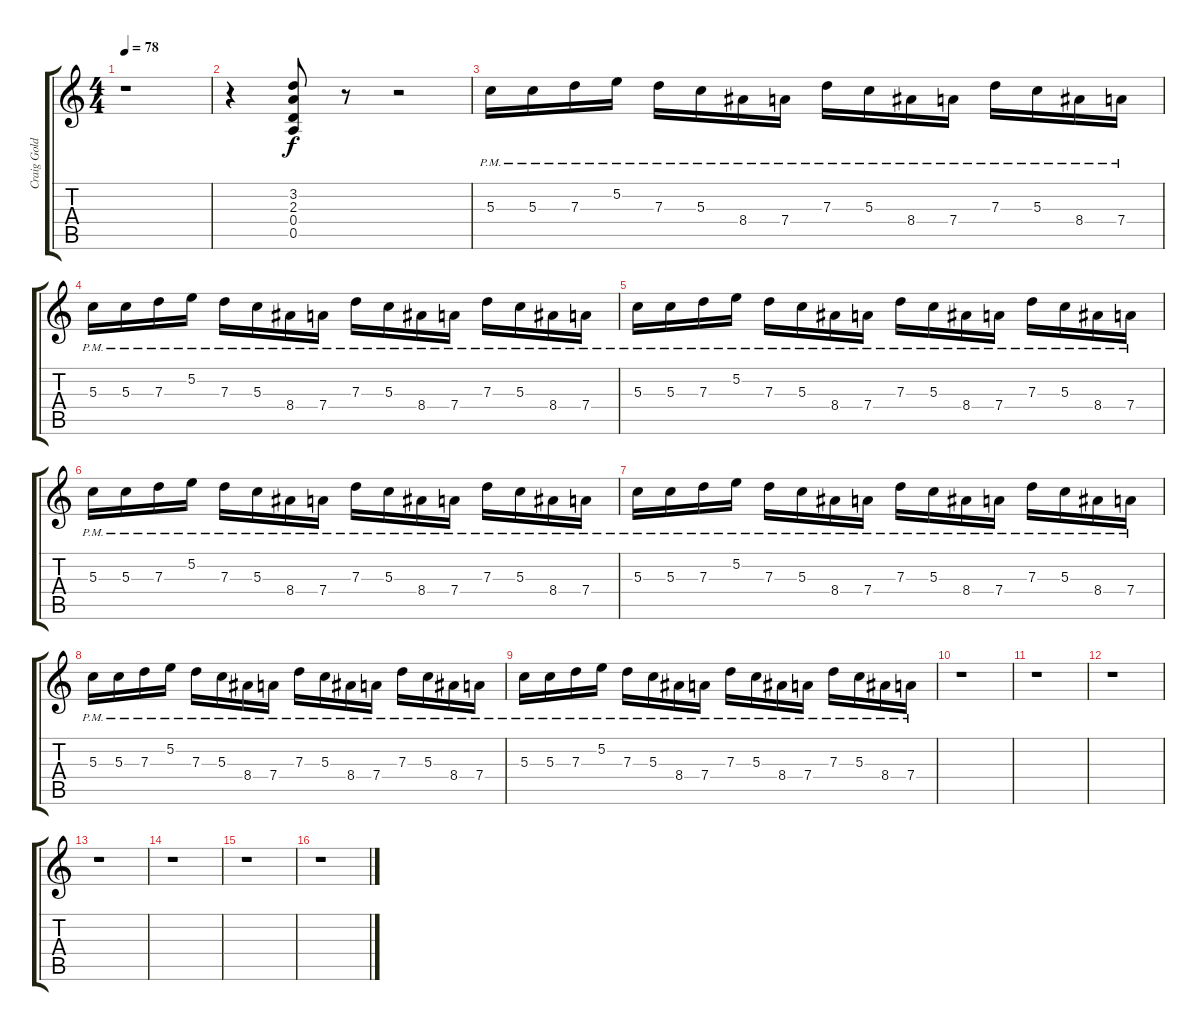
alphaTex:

\track ("Craig Goldy II" "Craig Gold") {instrument distortionguitar}
\staff {score tabs}
\tuning (E4 B3 G3 D3 A2 E2) {hide}
\ts (4 4)
\tempo 78
\clef g2
\ks c
r.1{dy f} |
r.4 (3.2 2.3 0.4 0.5).8 r.8 r.2 |
5.3{pm}.16 5.3{pm}.16 7.3{pm}.16 5.2{pm}.16 7.3{pm}.16 5.3{pm}.16 8.4{pm}.16 7.4{pm}.16 7.3{pm}.16 5.3{pm}.16 8.4{pm}.16 7.4{pm}.16 7.3{pm}.16 5.3{pm}.16 8.4{pm}.16 7.4{pm}.16 |
5.3{pm}.16 5.3{pm}.16 7.3{pm}.16 5.2{pm}.16 7.3{pm}.16 5.3{pm}.16 8.4{pm}.16 7.4{pm}.16 7.3{pm}.16 5.3{pm}.16 8.4{pm}.16 7.4{pm}.16 7.3{pm}.16 5.3{pm}.16 8.4{pm}.16 7.4{pm}.16 |
5.3{pm}.16 5.3{pm}.16 7.3{pm}.16 5.2{pm}.16 7.3{pm}.16 5.3{pm}.16 8.4{pm}.16 7.4{pm}.16 7.3{pm}.16 5.3{pm}.16 8.4{pm}.16 7.4{pm}.16 7.3{pm}.16 5.3{pm}.16 8.4{pm}.16 7.4{pm}.16 |
5.3{pm}.16 5.3{pm}.16 7.3{pm}.16 5.2{pm}.16 7.3{pm}.16 5.3{pm}.16 8.4{pm}.16 7.4{pm}.16 7.3{pm}.16 5.3{pm}.16 8.4{pm}.16 7.4{pm}.16 7.3{pm}.16 5.3{pm}.16 8.4{pm}.16 7.4{pm}.16 |
5.3{pm}.16 5.3{pm}.16 7.3{pm}.16 5.2{pm}.16 7.3{pm}.16 5.3{pm}.16 8.4{pm}.16 7.4{pm}.16 7.3{pm}.16 5.3{pm}.16 8.4{pm}.16 7.4{pm}.16 7.3{pm}.16 5.3{pm}.16 8.4{pm}.16 7.4{pm}.16 |
5.3{pm}.16 5.3{pm}.16 7.3{pm}.16 5.2{pm}.16 7.3{pm}.16 5.3{pm}.16 8.4{pm}.16 7.4{pm}.16 7.3{pm}.16 5.3{pm}.16 8.4{pm}.16 7.4{pm}.16 7.3{pm}.16 5.3{pm}.16 8.4{pm}.16 7.4{pm}.16 |
5.3{pm}.16 5.3{pm}.16 7.3{pm}.16 5.2{pm}.16 7.3{pm}.16 5.3{pm}.16 8.4{pm}.16 7.4{pm}.16 7.3{pm}.16 5.3{pm}.16 8.4{pm}.16 7.4{pm}.16 7.3{pm}.16 5.3{pm}.16 8.4{pm}.16 7.4{pm}.16 |
r.1 |
r.1 |
r.1 |
r.1 |
r.1 |
r.1 |
r.1
